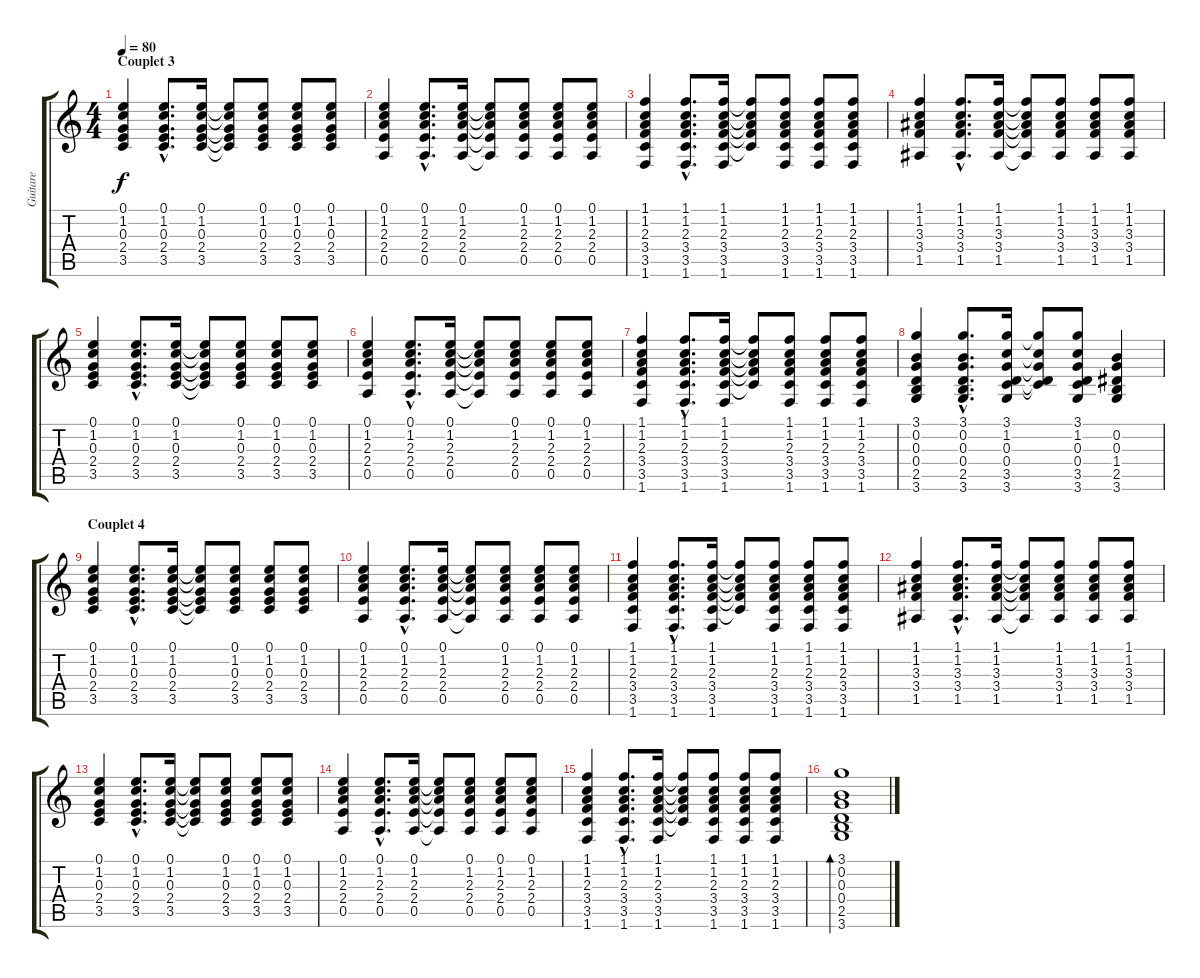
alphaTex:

\track ("Guitare" "Guitare") {instrument acousticguitarsteel}
\staff {score tabs}
\tuning (E4 B3 G3 D3 A2 E2) {hide}
\ts (4 4)
\section ("" "Couplet 3")
\tempo 80
\clef g2
\ks c
(0.1 1.2 0.3 2.4 3.5).4{dy f} (0.1{hac} 1.2{hac} 0.3{hac} 2.4{hac} 3.5{hac}).8{d} (0.1 1.2 0.3 2.4 3.5).16 (0.1{t} 1.2{t} 0.3{t} 2.4{t} 3.5{t}).8 (0.1 1.2 0.3 2.4 3.5).8 (0.1 1.2 0.3 2.4 3.5).8 (0.1 1.2 0.3 2.4 3.5).8 |
(0.1 1.2 2.3 2.4 0.5).4 (0.1{hac} 1.2{hac} 2.3{hac} 2.4{hac} 0.5{hac}).8{d} (0.1 1.2 2.3 2.4 0.5).16 (0.1{t} 1.2{t} 2.3{t} 2.4{t} 0.5{t}).8 (0.1 1.2 2.3 2.4 0.5).8 (0.1 1.2 2.3 2.4 0.5).8 (0.1 1.2 2.3 2.4 0.5).8 |
(1.1 1.2 2.3 3.4 3.5 1.6).4 (1.1{hac} 1.2{hac} 2.3{hac} 3.4{hac} 3.5{hac} 1.6{hac}).8{d} (1.1 1.2 2.3 3.4 3.5 1.6).16 (1.1{t} 1.2{t} 2.3{t} 3.4{t} 3.5{t}).8 (1.1 1.2 2.3 3.4 3.5 1.6).8 (1.1 1.2 2.3 3.4 3.5 1.6).8 (1.1 1.2 2.3 3.4 3.5 1.6).8 |
(1.1 1.2 3.3 3.4 1.5).4 (1.1{hac} 1.2{hac} 3.3{hac} 3.4{hac} 1.5{hac}).8{d} (1.1 1.2 3.3 3.4 1.5).16 (1.1{t} 1.2{t} 3.3{t} 3.4{t} 1.5{t}).8 (1.1 1.2 3.3 3.4 1.5).8 (1.1 1.2 3.3 3.4 1.5).8 (1.1 1.2 3.3 3.4 1.5).8 |
(0.1 1.2 0.3 2.4 3.5).4 (0.1{hac} 1.2{hac} 0.3{hac} 2.4{hac} 3.5{hac}).8{d} (0.1 1.2 0.3 2.4 3.5).16 (0.1{t} 1.2{t} 0.3{t} 2.4{t} 3.5{t}).8 (0.1 1.2 0.3 2.4 3.5).8 (0.1 1.2 0.3 2.4 3.5).8 (0.1 1.2 0.3 2.4 3.5).8 |
(0.1 1.2 2.3 2.4 0.5).4 (0.1{hac} 1.2{hac} 2.3{hac} 2.4{hac} 0.5{hac}).8{d} (0.1 1.2 2.3 2.4 0.5).16 (0.1{t} 1.2{t} 2.3{t} 2.4{t} 0.5{t}).8 (0.1 1.2 2.3 2.4 0.5).8 (0.1 1.2 2.3 2.4 0.5).8 (0.1 1.2 2.3 2.4 0.5).8 |
(1.1 1.2 2.3 3.4 3.5 1.6).4 (1.1{hac} 1.2{hac} 2.3{hac} 3.4{hac} 3.5{hac} 1.6{hac}).8{d} (1.1 1.2 2.3 3.4 3.5 1.6).16 (1.1{t} 1.2{t} 2.3{t} 3.4{t} 3.5{t}).8 (1.1 1.2 2.3 3.4 3.5 1.6).8 (1.1 1.2 2.3 3.4 3.5 1.6).8 (1.1 1.2 2.3 3.4 3.5 1.6).8 |
(3.1 0.2 0.3 0.4 2.5 3.6).4 (3.1{hac} 0.2{hac} 0.3{hac} 0.4{hac} 2.5{hac} 3.6{hac}).8{d} (3.1 1.2 0.3 0.4 3.5 3.6).16 (3.1{t} 1.2{t} 0.3{t} 0.4{t} 3.5{t}).8 (3.1 1.2 0.3 0.4 3.5 3.6).8 (0.2 0.3 1.4 2.5 3.6).4 |
\section ("" "Couplet 4")
(0.1 1.2 0.3 2.4 3.5).4 (0.1{hac} 1.2{hac} 0.3{hac} 2.4{hac} 3.5{hac}).8{d} (0.1 1.2 0.3 2.4 3.5).16 (0.1{t} 1.2{t} 0.3{t} 2.4{t} 3.5{t}).8 (0.1 1.2 0.3 2.4 3.5).8 (0.1 1.2 0.3 2.4 3.5).8 (0.1 1.2 0.3 2.4 3.5).8 |
(0.1 1.2 2.3 2.4 0.5).4 (0.1{hac} 1.2{hac} 2.3{hac} 2.4{hac} 0.5{hac}).8{d} (0.1 1.2 2.3 2.4 0.5).16 (0.1{t} 1.2{t} 2.3{t} 2.4{t} 0.5{t}).8 (0.1 1.2 2.3 2.4 0.5).8 (0.1 1.2 2.3 2.4 0.5).8 (0.1 1.2 2.3 2.4 0.5).8 |
(1.1 1.2 2.3 3.4 3.5 1.6).4 (1.1{hac} 1.2{hac} 2.3{hac} 3.4{hac} 3.5{hac} 1.6{hac}).8{d} (1.1 1.2 2.3 3.4 3.5 1.6).16 (1.1{t} 1.2{t} 2.3{t} 3.4{t} 3.5{t}).8 (1.1 1.2 2.3 3.4 3.5 1.6).8 (1.1 1.2 2.3 3.4 3.5 1.6).8 (1.1 1.2 2.3 3.4 3.5 1.6).8 |
(1.1 1.2 3.3 3.4 1.5).4 (1.1{hac} 1.2{hac} 3.3{hac} 3.4{hac} 1.5{hac}).8{d} (1.1 1.2 3.3 3.4 1.5).16 (1.1{t} 1.2{t} 3.3{t} 3.4{t} 1.5{t}).8 (1.1 1.2 3.3 3.4 1.5).8 (1.1 1.2 3.3 3.4 1.5).8 (1.1 1.2 3.3 3.4 1.5).8 |
(0.1 1.2 0.3 2.4 3.5).4 (0.1{hac} 1.2{hac} 0.3{hac} 2.4{hac} 3.5{hac}).8{d} (0.1 1.2 0.3 2.4 3.5).16 (0.1{t} 1.2{t} 0.3{t} 2.4{t} 3.5{t}).8 (0.1 1.2 0.3 2.4 3.5).8 (0.1 1.2 0.3 2.4 3.5).8 (0.1 1.2 0.3 2.4 3.5).8 |
(0.1 1.2 2.3 2.4 0.5).4 (0.1{hac} 1.2{hac} 2.3{hac} 2.4{hac} 0.5{hac}).8{d} (0.1 1.2 2.3 2.4 0.5).16 (0.1{t} 1.2{t} 2.3{t} 2.4{t} 0.5{t}).8 (0.1 1.2 2.3 2.4 0.5).8 (0.1 1.2 2.3 2.4 0.5).8 (0.1 1.2 2.3 2.4 0.5).8 |
(1.1 1.2 2.3 3.4 3.5 1.6).4 (1.1{hac} 1.2{hac} 2.3{hac} 3.4{hac} 3.5{hac} 1.6{hac}).8{d} (1.1 1.2 2.3 3.4 3.5 1.6).16 (1.1{t} 1.2{t} 2.3{t} 3.4{t} 3.5{t}).8 (1.1 1.2 2.3 3.4 3.5 1.6).8 (1.1 1.2 2.3 3.4 3.5 1.6).8 (1.1 1.2 2.3 3.4 3.5 1.6).8 |
(3.1 0.2 0.3 0.4 2.5 3.6).1{bd 60}
